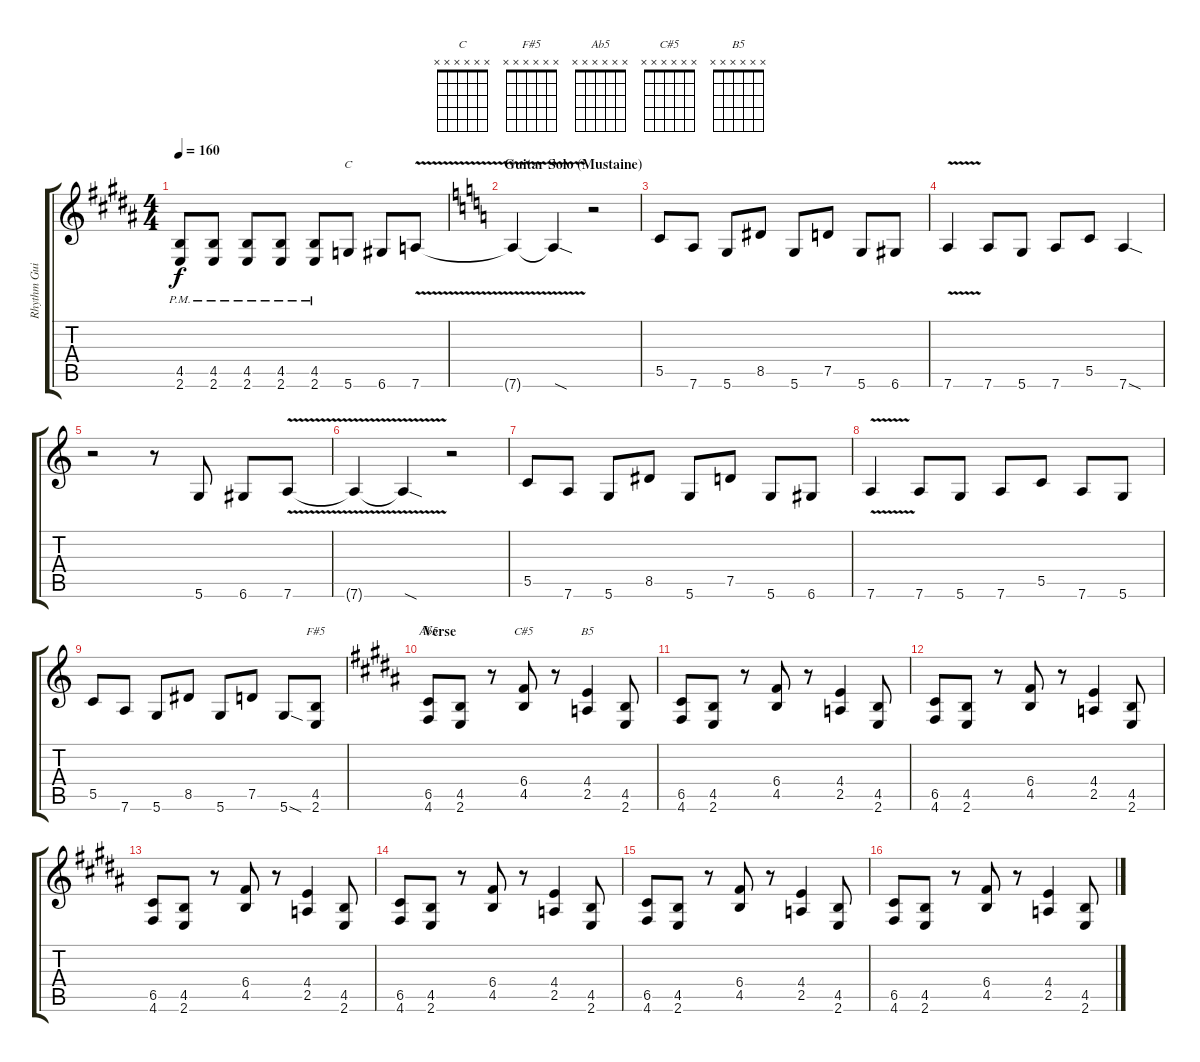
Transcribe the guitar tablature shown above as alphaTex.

\track ("Rhythm Guitar 1" "Rhythm Gui") {instrument distortionguitar}
\staff {score tabs}
\tuning (D4 A3 F3 C3 G2 D2) {hide}
\chord ("C" x x x x x x)
\chord ("F#5" x x x x x x)
\chord ("Ab5" x x x x x x)
\chord ("C#5" x x x x x x)
\chord ("B5" x x x x x x)
\ts (4 4)
\tempo 160
\clef g2
\ks g#minor
(4.5{pm} 2.6{pm}).8{dy f} (4.5{pm} 2.6{pm}).8 (4.5{pm} 2.6{pm}).8 (4.5{pm} 2.6{pm}).8 (4.5{pm} 2.6{pm}).8 5.6.8{ch "C"} 6.6.8 7.6{v}.8 |
\section ("" "Guitar Solo (Mustaine)")
\ks aminor
7.6{v t}.4 7.6{sod t}.4 r.2 |
5.5.8 7.6.8 5.6.8 8.5.8 5.6.8 7.5.8 5.6.8 6.6.8 |
7.6{v}.4 7.6.8 5.6.8 7.6.8 5.5.8 7.6{sod}.4 |
r.2 r.8 5.6.8 6.6.8 7.6{v}.8 |
7.6{v t}.4 7.6{sod t}.4 r.2 |
5.5.8 7.6.8 5.6.8 8.5.8 5.6.8 7.5.8 5.6.8 6.6.8 |
7.6{v}.4 7.6.8 5.6.8 7.6.8 5.5.8 7.6.8 5.6.8 |
5.5.8 7.6.8 5.6.8 8.5.8 5.6.8 7.5.8 5.6{sod}.8 (4.5 2.6).8{ch "F#5"} |
\section ("" "Verse")
\ks g#minor
(6.5 4.6).8{ch "Ab5"} (4.5 2.6).8 r.8 (6.4 4.5).8{ch "C#5"} r.8 (4.4 2.5).4{ch "B5"} (4.5 2.6).8 |
(6.5 4.6).8 (4.5 2.6).8 r.8 (6.4 4.5).8 r.8 (4.4 2.5).4 (4.5 2.6).8 |
(6.5 4.6).8 (4.5 2.6).8 r.8 (6.4 4.5).8 r.8 (4.4 2.5).4 (4.5 2.6).8 |
(6.5 4.6).8 (4.5 2.6).8 r.8 (6.4 4.5).8 r.8 (4.4 2.5).4 (4.5 2.6).8 |
(6.5 4.6).8 (4.5 2.6).8 r.8 (6.4 4.5).8 r.8 (4.4 2.5).4 (4.5 2.6).8 |
(6.5 4.6).8 (4.5 2.6).8 r.8 (6.4 4.5).8 r.8 (4.4 2.5).4 (4.5 2.6).8 |
(6.5 4.6).8 (4.5 2.6).8 r.8 (6.4 4.5).8 r.8 (4.4 2.5).4 (4.5 2.6).8
